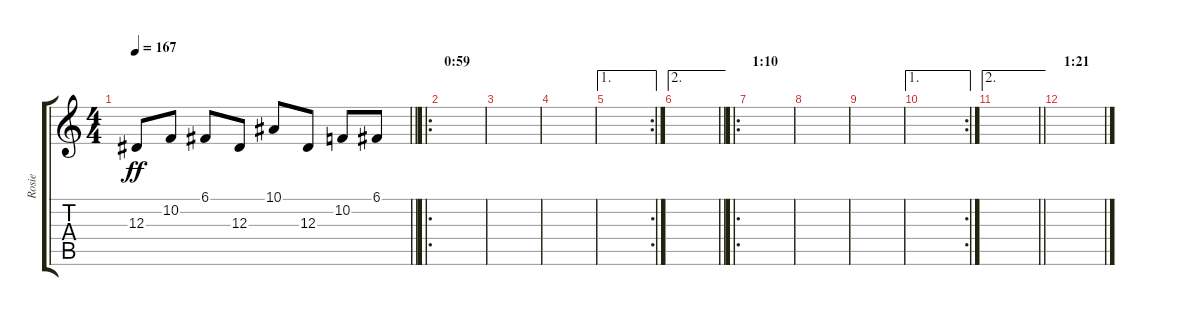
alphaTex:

\track ("Rosie" "Rosie") {instrument pizzicatostrings}
\staff {score tabs}
\tuning (C4 G3 Eb3 Bb2 F2 C2) {hide}
\ts (4 4)
\tempo 167
\clef g2
\barLineRight lightlight
\ks c
12.3.8{dy ff} 10.2.8 6.1.8 12.3.8 10.1.8 12.3.8 10.2.8 6.1.8 |
\ro
\section ("" "0:59")
|
|
|
\ae 1
\rc 2
|
\ae 2
\barLineRight lightlight
|
\ro
\section ("" "1:10")
|
|
|
\ae 1
\rc 2
|
\ae 2
\barLineRight lightlight
|
\section ("" "1:21")
